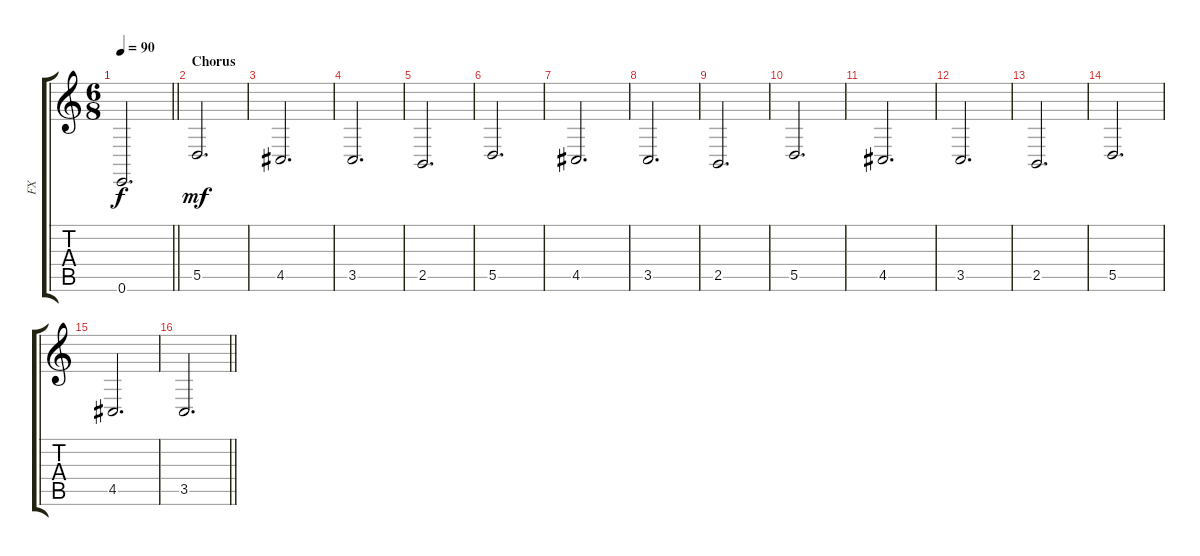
\track ("FX" "FX") {instrument stringensemble1}
\staff {score tabs}
\tuning (E4 B3 G3 D3 A2 E2) {hide}
\ts (6 8)
\tempo 90
\clef g2
\barLineRight lightlight
\ks c
0.6.2{d dy f} |
\section ("" "Chorus")
5.5.2{d dy mf} |
4.5.2{d} |
3.5.2{d} |
2.5.2{d} |
5.5.2{d} |
4.5.2{d} |
3.5.2{d} |
2.5.2{d} |
5.5.2{d} |
4.5.2{d} |
3.5.2{d} |
2.5.2{d} |
5.5.2{d} |
4.5.2{d} |
\barLineRight lightlight
3.5.2{d}
